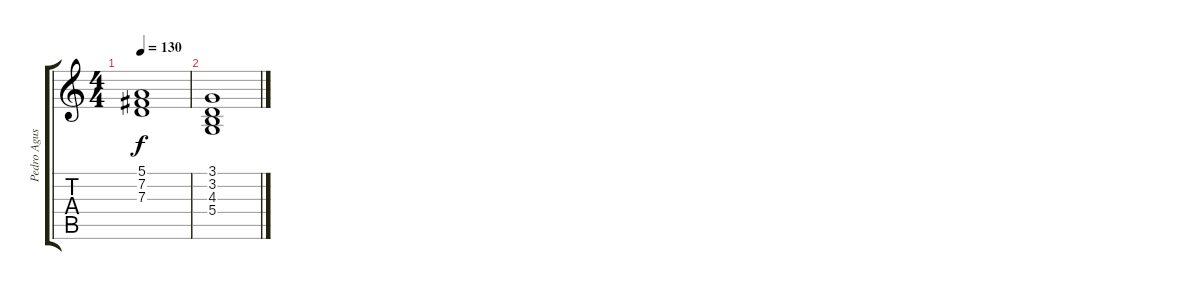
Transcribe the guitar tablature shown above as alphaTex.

\track ("Pedro Agustín Sánchez " "Pedro Agus") {instrument orchestralharp}
\staff {score tabs}
\tuning (E4 B3 G3 D3 A2 E2) {hide}
\ts (4 4)
\tempo 130
\clef g2
\ks c
(5.1 7.2 7.3).1{dy f} |
(3.1 3.2 4.3 5.4).1
